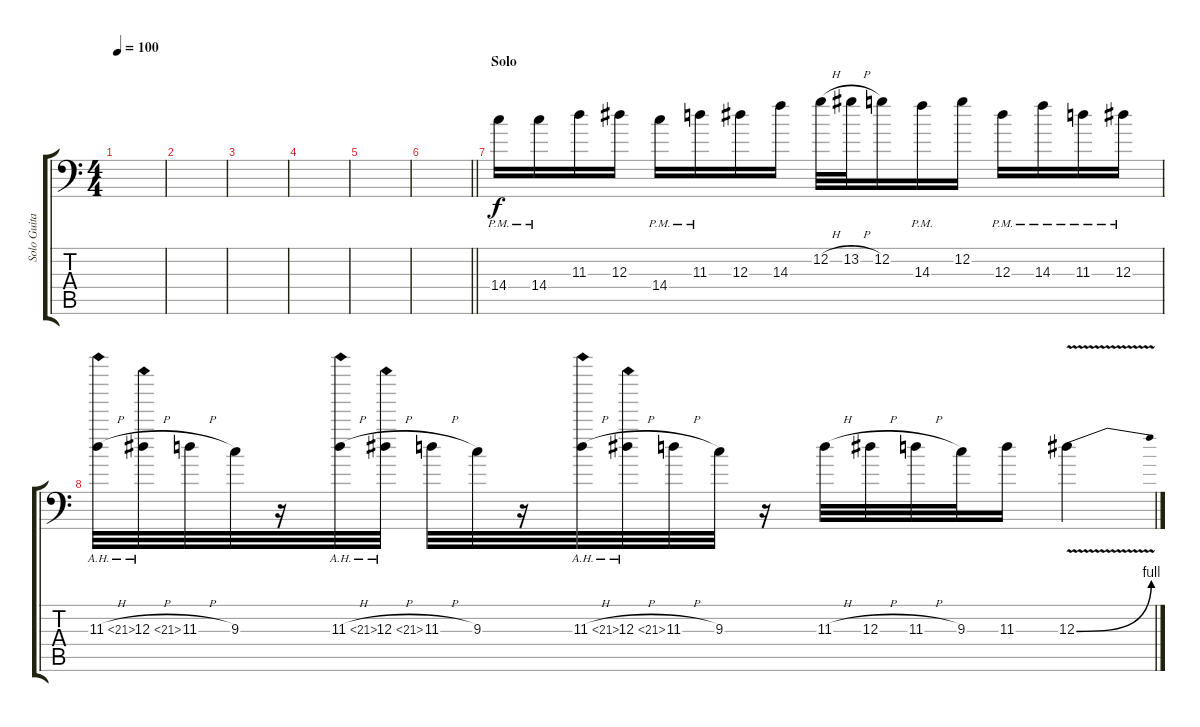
\track ("Solo Guitar 1" "Solo Guita") {instrument distortionguitar}
\staff {score tabs}
\tuning (C4 G3 Eb3 Bb2 F2 Bb1) {hide}
\ts (4 4)
\tempo 100
\clef f4
\ks c
|
|
|
|
|
\barLineRight lightlight
|
\section ("" "Solo")
14.4{pm}.16 14.4{pm}.16 11.3.16{beam merge} 12.3.16 14.4{pm}.16{beam merge} 11.3{pm}.16{beam merge} 12.3.16{beam merge} 14.3.16 12.2{h}.32 13.2{h}.32{beam merge} 12.2.16 14.3{pm}.16{beam merge} 12.2.16 12.3{pm}.16 14.3{pm}.16 11.3{pm}.16 12.3{pm}.16 |
11.3{ah 10 h}.32{beam merge} 12.3{ah 9 h}.32{beam merge} 11.3{h}.32{beam merge} 9.3.32{beam merge} r.16 11.3{ah 10 h}.32 12.3{ah 9 h}.32 11.3{h}.32 9.3.32{beam merge} r.16{beam merge} 11.3{ah 10 h}.32 12.3{ah 9 h}.32{beam merge} 11.3{h}.32{beam merge} 9.3.32 r.16 11.3{h}.32 12.3{h}.32 11.3{h}.32 9.3.32{beam merge} 11.3.16{beam merge} 12.3{be (bend 0 0 60 4) v}.4
